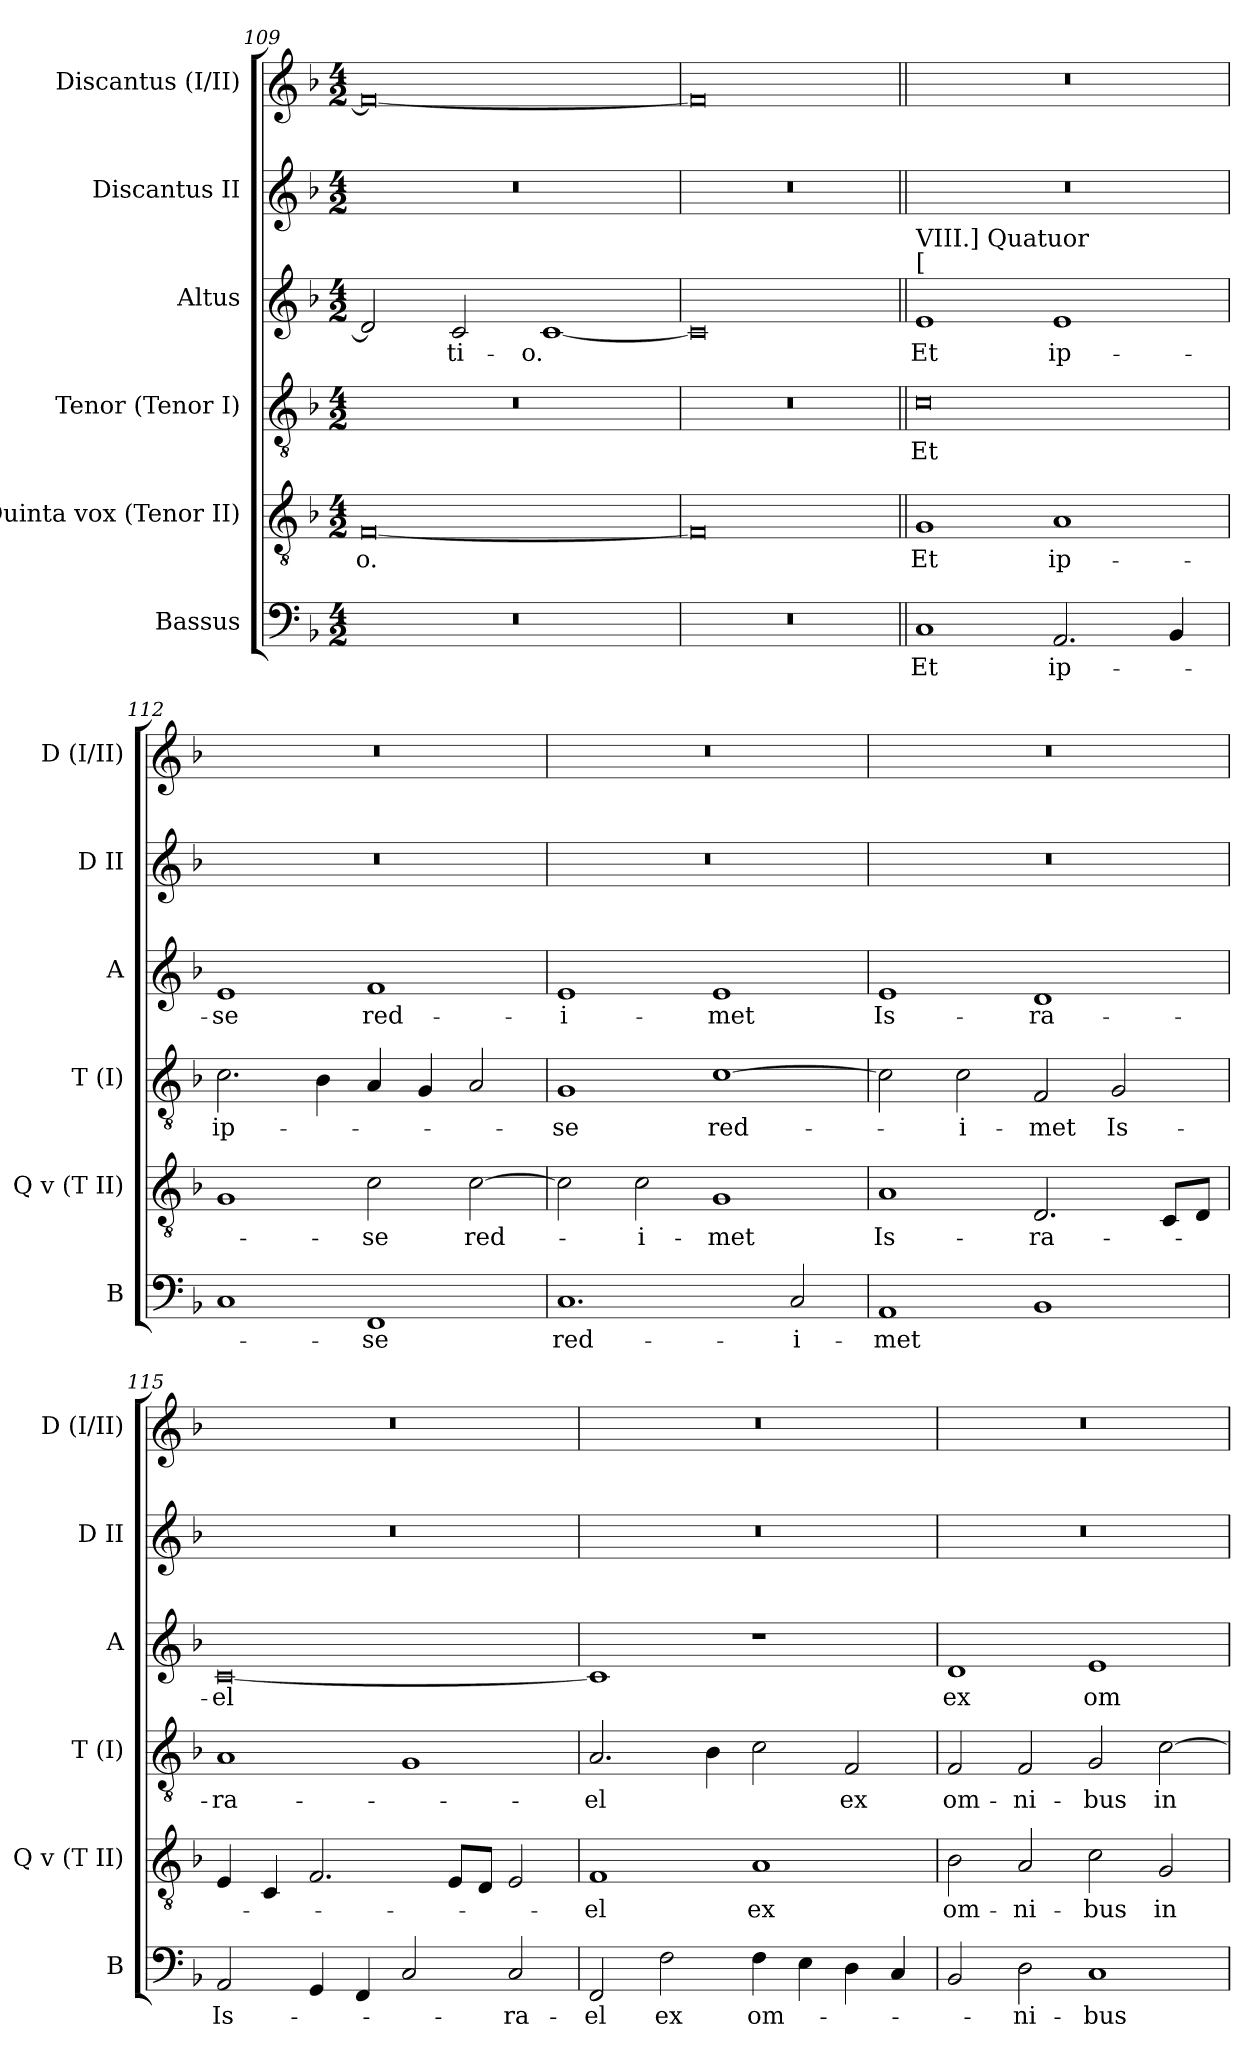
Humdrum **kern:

**kern	**text	**kern	**text	**kern	**text	**kern	**text	**kern	**kern
*part6	*part6	*part5	*part5	*part4	*part4	*part3	*part3	*part2	*part1
*staff6	*staff6	*staff5	*staff5	*staff4	*staff4	*staff3	*staff3	*staff2	*staff1
*I"Bassus	*	*I"Quinta vox (Tenor II)	*	*I"Tenor (Tenor I)	*	*I"Altus	*	*I"Discantus II	*I"Discantus (I/II)
*I'B	*	*I'Q v (T II)	*	*I'T (I)	*	*I'A	*	*I'D II	*I'D  (I/II)
*clefF4	*	*clefGv2	*	*clefGv2	*	*clefG2	*	*clefG2	*clefG2
*k[b-]	*	*k[b-]	*	*k[b-]	*	*k[b-]	*	*k[b-]	*k[b-]
*F:	*	*F:	*	*F:	*	*F:	*	*F:	*F:
*M4/2	*	*M4/2	*	*M4/2	*	*M4/2	*	*M4/2	*M4/2
=109	=109	=109	=109	=109	=109	=109	=109	=109	=109
0r	.	[0F	-o.	0r	.	2d/]	.	0r	0f_
.	.	.	.	.	.	2c/	-ti-	.	.
.	.	.	.	.	.	[1c	-o.	.	.
=110	=110	=110	=110	=110	=110	=110	=110	=110	=110
0r	.	0F]	.	0r	.	0c]	.	0r	0f]
!!LO:PB:g=z
=111||	=111||	=111||	=111||	=111||	=111||	=111||	=111||	=111||	=111||
!	!	!	!	!	!	!LO:TX:a:t=[	!	!	!
!	!	!	!	!	!	!LO:TX:a:t=VIII.] Quatuor	!	!	!
1C	Et	1G	Et	0c	Et	1e	Et	0r	0r
2.AA/	ip-	1A	ip-	.	.	1e	ip-	.	.
4BB-/	.	.	.	.	.	.	.	.	.
=112	=112	=112	=112	=112	=112	=112	=112	=112	=112
1C	.	1G	.	2.c\	ip-	1e	-se	0r	0r
.	.	.	.	4B-\	.	.	.	.	.
1FF	-se	2c\	-se	4A/	.	1f	red-	.	.
.	.	.	.	4G/	.	.	.	.	.
.	.	[2c\	red-	2A/	.	.	.	.	.
=113	=113	=113	=113	=113	=113	=113	=113	=113	=113
1.C	red-	2c\]	.	1G	-se	1e	-i-	0r	0r
.	.	2c\	-i-	.	.	.	.	.	.
.	.	1G	-met	[1c	red-	1e	-met	.	.
2C/	-i-	.	.	.	.	.	.	.	.
=114	=114	=114	=114	=114	=114	=114	=114	=114	=114
1AA	-met	1A	Is-	2c\]	.	1e	Is-	0r	0r
.	.	.	.	2c\	-i-	.	.	.	.
1BB-	.	2.D/	-ra-	2F/	-met	1d	-ra-	.	.
.	.	.	.	2G/	Is-	.	.	.	.
.	.	8C/L	.	.	.	.	.	.	.
.	.	8D/J	.	.	.	.	.	.	.
=115	=115	=115	=115	=115	=115	=115	=115	=115	=115
2AA/	Is-	4E/	.	1A	-ra-	[0c	-el	0r	0r
.	.	4C/	.	.	.	.	.	.	.
4GG/	.	2.F/	.	.	.	.	.	.	.
4FF/	.	.	.	.	.	.	.	.	.
2C/	.	.	.	1G	.	.	.	.	.
.	.	8E/L	.	.	.	.	.	.	.
.	.	8D/J	.	.	.	.	.	.	.
2C/	-ra-	2E/	.	.	.	.	.	.	.
!!LO:LB:g=z
=116	=116	=116	=116	=116	=116	=116	=116	=116	=116
2FF/	-el	1F	-el	2.A/	-el	1c]	.	0r	0r
2F\	ex	.	.	.	.	.	.	.	.
.	.	.	.	4B-\	.	.	.	.	.
4F\	om-	1A	ex	2c\	.	1r	.	.	.
4E\	.	.	.	.	.	.	.	.	.
4D\	.	.	.	2F/	ex	.	.	.	.
4C/	.	.	.	.	.	.	.	.	.
=117	=117	=117	=117	=117	=117	=117	=117	=117	=117
2BB-/	.	2B-\	om-	2F/	om-	1d	ex	0r	0r
2D\	-ni-	2A/	-ni-	2F/	-ni-	.	.	.	.
1C	-bus	2c\	-bus	2G/	-bus	1e	om-	.	.
.	.	2G/	in-	[2c\	in-	.	.	.	.
=	=	=	=	=	=	=	=	=	=
*-	*-	*-	*-	*-	*-	*-	*-	*-	*-
